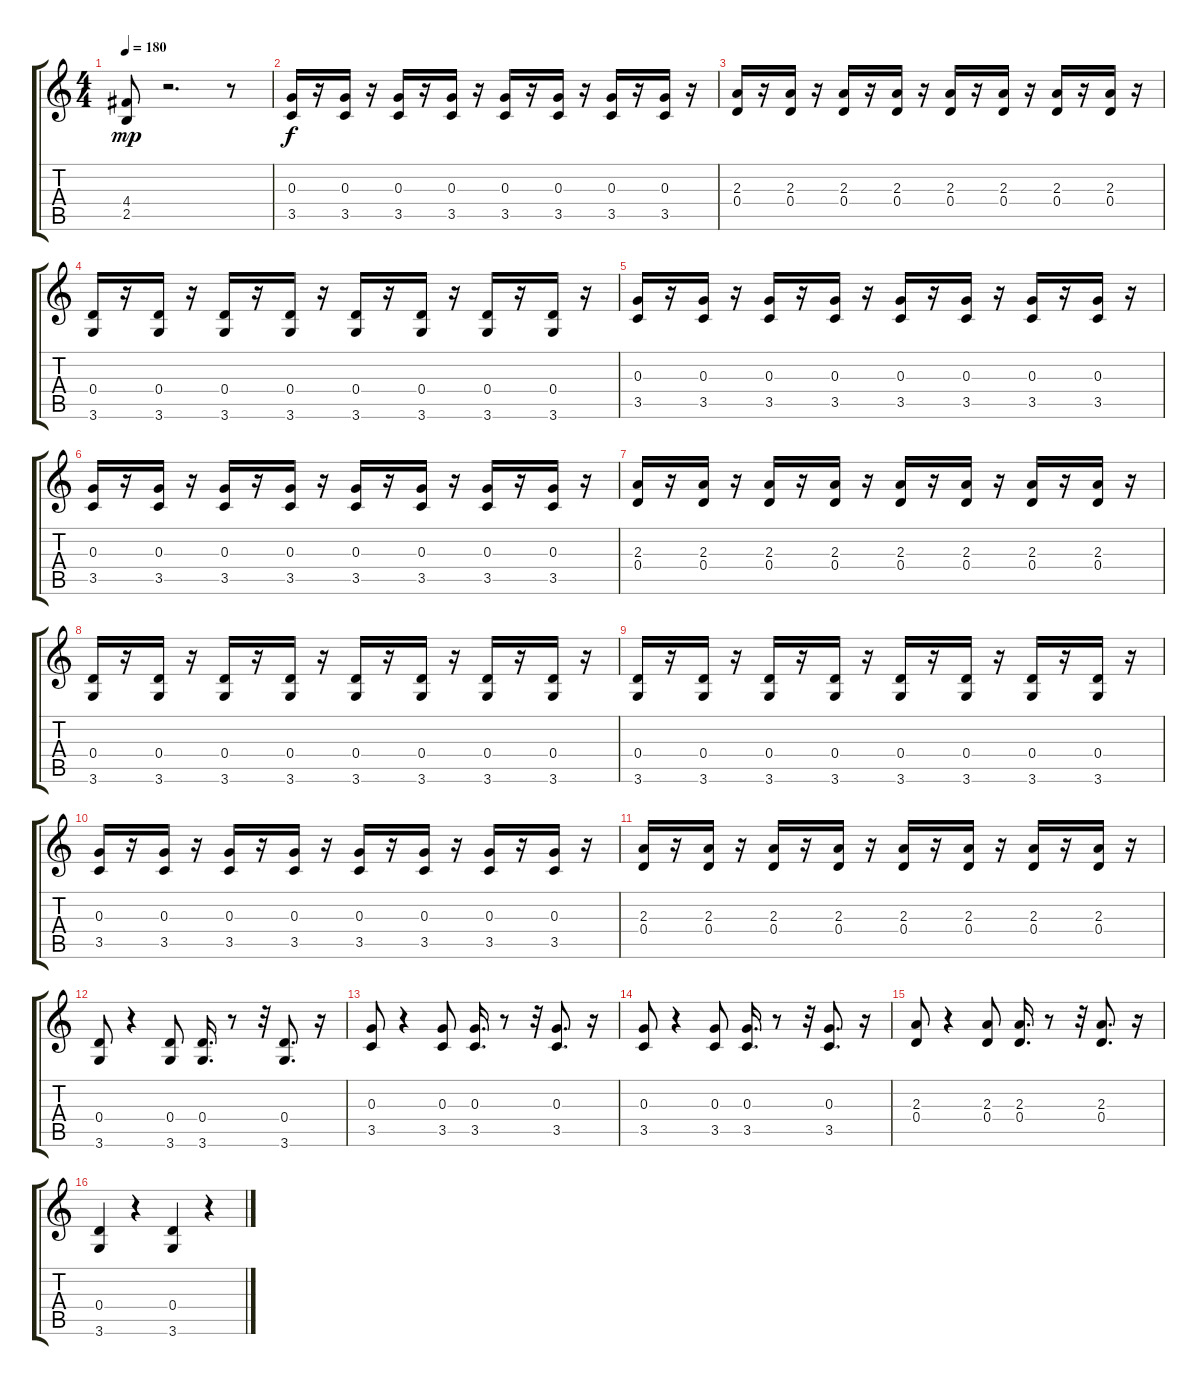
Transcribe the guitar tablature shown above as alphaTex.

\track "" {instrument overdrivenguitar}
\staff {score tabs}
\tuning (E4 B3 G3 D3 A2 E2) {hide}
\ts (4 4)
\tempo 180
\clef g2
\ks c
(4.4 2.5).8{dy mp} r.2{d} r.8 |
(0.3 3.5).16{dy f} r.16 (0.3 3.5).16 r.16 (0.3 3.5).16 r.16 (0.3 3.5).16 r.16 (0.3 3.5).16 r.16 (0.3 3.5).16 r.16 (0.3 3.5).16 r.16 (0.3 3.5).16 r.16 |
(2.3 0.4).16 r.16 (2.3 0.4).16 r.16 (2.3 0.4).16 r.16 (2.3 0.4).16 r.16 (2.3 0.4).16 r.16 (2.3 0.4).16 r.16 (2.3 0.4).16 r.16 (2.3 0.4).16 r.16 |
(0.4 3.6).16 r.16 (0.4 3.6).16 r.16 (0.4 3.6).16 r.16 (0.4 3.6).16 r.16 (0.4 3.6).16 r.16 (0.4 3.6).16 r.16 (0.4 3.6).16 r.16 (0.4 3.6).16 r.16 |
(0.3 3.5).16 r.16 (0.3 3.5).16 r.16 (0.3 3.5).16 r.16 (0.3 3.5).16 r.16 (0.3 3.5).16 r.16 (0.3 3.5).16 r.16 (0.3 3.5).16 r.16 (0.3 3.5).16 r.16 |
(0.3 3.5).16 r.16 (0.3 3.5).16 r.16 (0.3 3.5).16 r.16 (0.3 3.5).16 r.16 (0.3 3.5).16 r.16 (0.3 3.5).16 r.16 (0.3 3.5).16 r.16 (0.3 3.5).16 r.16 |
(2.3 0.4).16 r.16 (2.3 0.4).16 r.16 (2.3 0.4).16 r.16 (2.3 0.4).16 r.16 (2.3 0.4).16 r.16 (2.3 0.4).16 r.16 (2.3 0.4).16 r.16 (2.3 0.4).16 r.16 |
(0.4 3.6).16 r.16 (0.4 3.6).16 r.16 (0.4 3.6).16 r.16 (0.4 3.6).16 r.16 (0.4 3.6).16 r.16 (0.4 3.6).16 r.16 (0.4 3.6).16 r.16 (0.4 3.6).16 r.16 |
(0.4 3.6).16 r.16 (0.4 3.6).16 r.16 (0.4 3.6).16 r.16 (0.4 3.6).16 r.16 (0.4 3.6).16 r.16 (0.4 3.6).16 r.16 (0.4 3.6).16 r.16 (0.4 3.6).16 r.16 |
(0.3 3.5).16 r.16 (0.3 3.5).16 r.16 (0.3 3.5).16 r.16 (0.3 3.5).16 r.16 (0.3 3.5).16 r.16 (0.3 3.5).16 r.16 (0.3 3.5).16 r.16 (0.3 3.5).16 r.16 |
(2.3 0.4).16 r.16 (2.3 0.4).16 r.16 (2.3 0.4).16 r.16 (2.3 0.4).16 r.16 (2.3 0.4).16 r.16 (2.3 0.4).16 r.16 (2.3 0.4).16 r.16 (2.3 0.4).16 r.16 |
(0.4 3.6).8 r.4 (0.4 3.6).8 (0.4 3.6).16{d} r.8 r.32 (0.4 3.6).8{d} r.16 |
(0.3 3.5).8 r.4 (0.3 3.5).8 (0.3 3.5).16{d} r.8 r.32 (0.3 3.5).8{d} r.16 |
(0.3 3.5).8 r.4 (0.3 3.5).8 (0.3 3.5).16{d} r.8 r.32 (0.3 3.5).8{d} r.16 |
(2.3 0.4).8 r.4 (2.3 0.4).8 (2.3 0.4).16{d} r.8 r.32 (2.3 0.4).8{d} r.16 |
(0.4 3.6).4 r.4 (0.4 3.6).4 r.4
